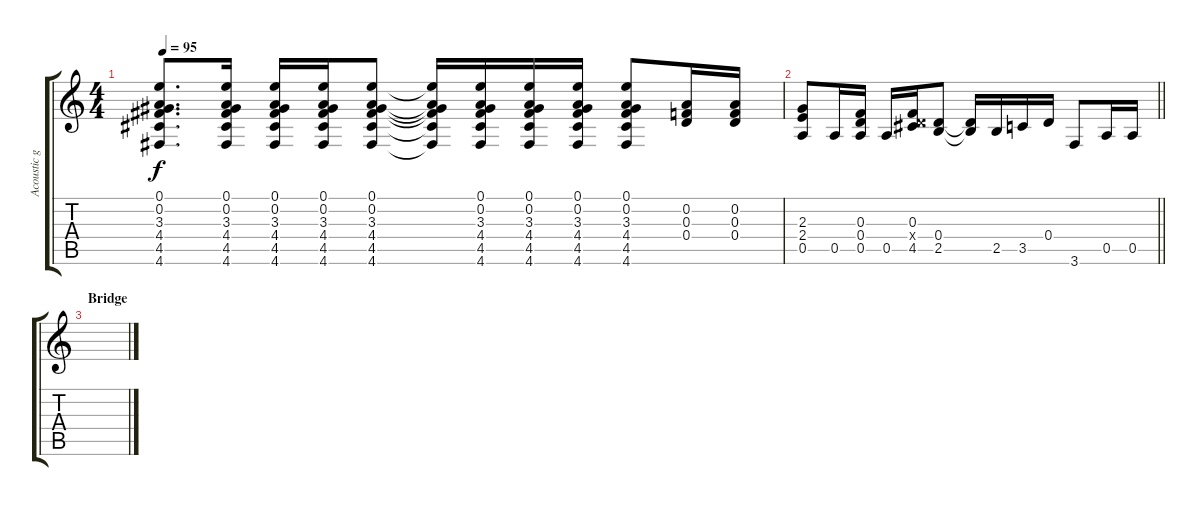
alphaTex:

\track ("Acoustic guitar 1 (DmAdd9 tuning)" "Acoustic g") {instrument acousticguitarsteel}
\staff {score tabs}
\tuning (E4 A3 F3 D3 A2 D2) {hide}
\ts (4 4)
\tempo 95
\clef g2
\ks c
(0.1 0.2 3.3 4.4 4.5 4.6).8{d dy f} (0.1 0.2 3.3 4.4 4.5 4.6).16 (0.1 0.2 3.3 4.4 4.5 4.6).16 (0.1 0.2 3.3 4.4 4.5 4.6).16 (0.1 0.2 3.3 4.4 4.5 4.6).8 (0.1{t} 0.2{t} 3.3{t} 4.4{t} 4.5{t} 4.6{t}).16 (0.1 0.2 3.3 4.4 4.5 4.6).16 (0.1 0.2 3.3 4.4 4.5 4.6).16 (0.1 0.2 3.3 4.4 4.5 4.6).16 (0.1 0.2 3.3 4.4 4.5 4.6).8 (0.2 0.3 0.4).16 (0.2 0.3 0.4).16 |
\barLineRight lightlight
(2.3 2.4 0.5).8 0.5.16 (0.3 0.4 0.5).16 0.5.16 (0.3 0.4{x} 4.5).16 (0.4 2.5).8 (0.4{t} 2.5{t}).16 2.5.16 3.5.16 0.4.16 3.6.8 0.5.16 0.5.16 |
\section ("" "Bridge")
